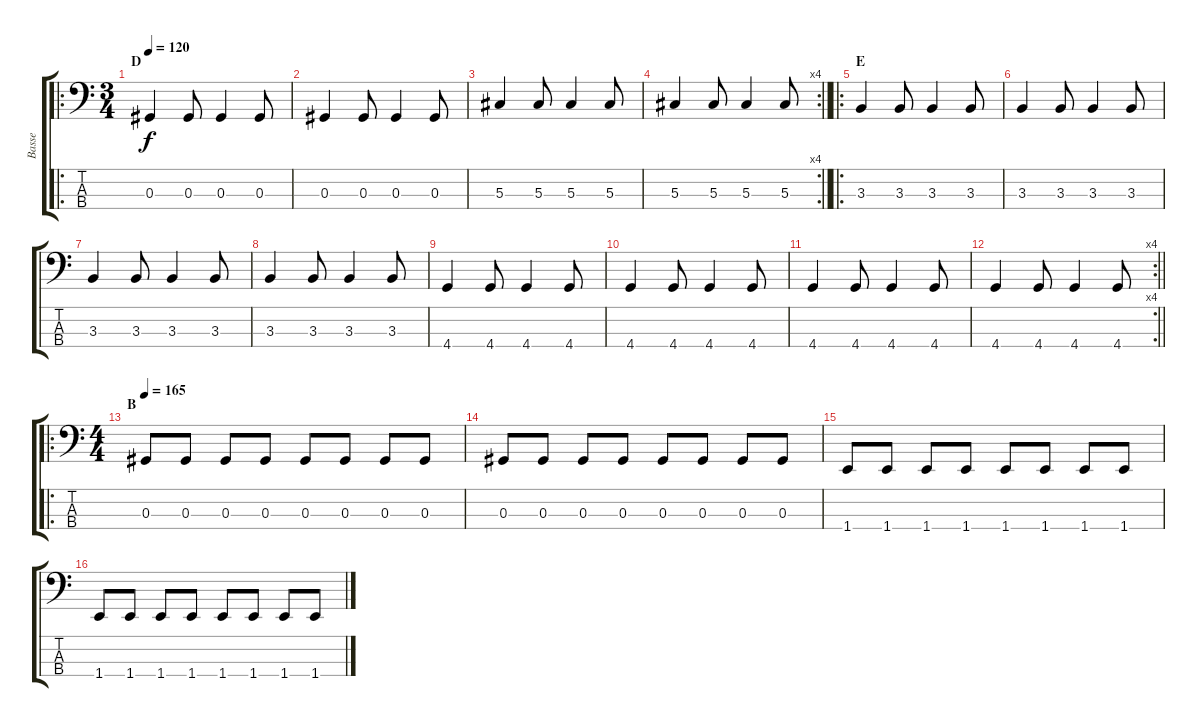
\track ("Basse" "Basse") {instrument electricbassfinger}
\staff {score tabs}
\tuning (Gb2 Db2 Ab1 Eb1) {hide}
\ro
\ts (3 4)
\section ("" "D")
\tempo 120
\clef f4
\ks c
0.3.4{dy f} 0.3.8 0.3.4 0.3.8 |
0.3.4 0.3.8 0.3.4 0.3.8 |
5.3.4 5.3.8 5.3.4 5.3.8 |
\rc 4
\barLineRight lightlight
5.3.4 5.3.8 5.3.4 5.3.8 |
\ro
\section ("" "E")
3.3.4 3.3.8 3.3.4 3.3.8 |
3.3.4 3.3.8 3.3.4 3.3.8 |
3.3.4 3.3.8 3.3.4 3.3.8 |
3.3.4 3.3.8 3.3.4 3.3.8 |
4.4.4 4.4.8 4.4.4 4.4.8 |
4.4.4 4.4.8 4.4.4 4.4.8 |
4.4.4 4.4.8 4.4.4 4.4.8 |
\rc 4
\barLineRight lightlight
4.4.4 4.4.8 4.4.4 4.4.8 |
\ro
\ts (4 4)
\section ("" "B")
\tempo 165
0.3.8 0.3.8 0.3.8 0.3.8 0.3.8 0.3.8 0.3.8 0.3.8 |
0.3.8 0.3.8 0.3.8 0.3.8 0.3.8 0.3.8 0.3.8 0.3.8 |
1.4.8 1.4.8 1.4.8 1.4.8 1.4.8 1.4.8 1.4.8 1.4.8 |
1.4.8 1.4.8 1.4.8 1.4.8 1.4.8 1.4.8 1.4.8 1.4.8
